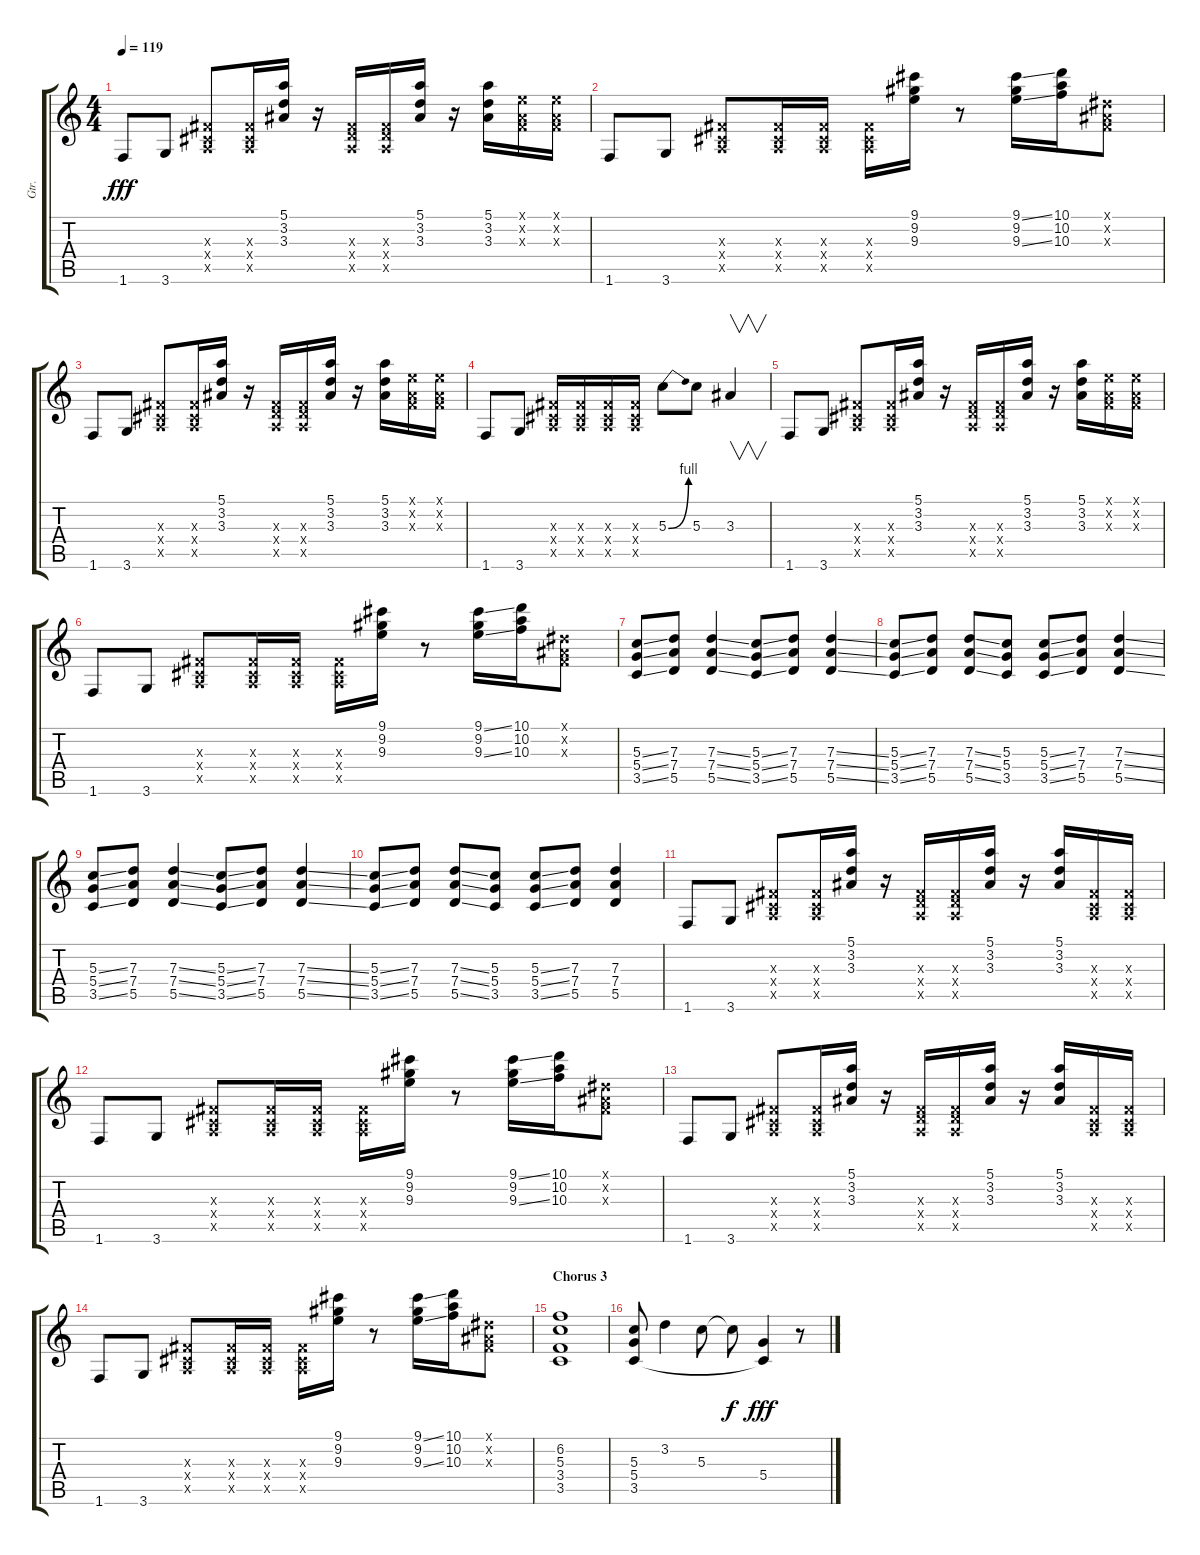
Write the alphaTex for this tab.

\track ("Gtr." "Gtr.") {instrument overdrivenguitar}
\staff {score tabs}
\tuning (E4 B3 G3 D3 A2 E2) {hide}
\ts (4 4)
\tempo 119
\clef g2
\ks c
1.6.8{dy fff} 3.6.8 (-1.3{x} -1.4{x} 0.5{x}).8 (-1.3{x} -1.4{x} 0.5{x}).16 (5.1 3.2 3.3).16 r.16 (-1.3{x} 0.4{x} 0.5{x}).16 (-1.3{x} 0.4{x} 0.5{x}).16 (5.1 3.2 3.3).16 r.16 (5.1 3.2 3.3).16 (0.1{x} -1.2{x} -1.3{x}).16 (0.1{x} -1.2{x} -1.3{x}).16 |
1.6.8 3.6.8 (-1.3{x} -1.4{x} 0.5{x}).8 (-1.3{x} -1.4{x} 0.5{x}).16 (-1.3{x} -1.4{x} 0.5{x}).16 (-1.3{x} -1.4{x} 0.5{x}).16 (9.1 9.2 9.3).16 r.8 (9.1{ss} 9.2 9.3{ss}).16 (10.1 10.2 10.3).16 (-1.1{x} -1.2{x} -1.3{x}).8 |
1.6.8 3.6.8 (-1.3{x} -1.4{x} 0.5{x}).8 (-1.3{x} -1.4{x} 0.5{x}).16 (5.1 3.2 3.3).16 r.16 (-1.3{x} 0.4{x} 0.5{x}).16 (-1.3{x} 0.4{x} 0.5{x}).16 (5.1 3.2 3.3).16 r.16 (5.1 3.2 3.3).16 (0.1{x} -1.2{x} -1.3{x}).16 (0.1{x} -1.2{x} -1.3{x}).16 |
1.6.8 3.6.8 (-1.3{x} -1.4{x} 0.5{x}).16 (-1.3{x} -1.4{x} 0.5{x}).16 (-1.3{x} -1.4{x} 0.5{x}).16 (-1.3{x} -1.4{x} 0.5{x}).16 5.3{be (bend 0 0 60 4)}.8 5.3.8 3.3.4{v} |
1.6.8 3.6.8 (-1.3{x} -1.4{x} 0.5{x}).8 (-1.3{x} -1.4{x} 0.5{x}).16 (5.1 3.2 3.3).16 r.16 (-1.3{x} 0.4{x} 0.5{x}).16 (-1.3{x} 0.4{x} 0.5{x}).16 (5.1 3.2 3.3).16 r.16 (5.1 3.2 3.3).16 (0.1{x} -1.2{x} -1.3{x}).16 (0.1{x} -1.2{x} -1.3{x}).16 |
1.6.8 3.6.8 (-1.3{x} -1.4{x} 0.5{x}).8 (-1.3{x} -1.4{x} 0.5{x}).16 (-1.3{x} -1.4{x} 0.5{x}).16 (-1.3{x} -1.4{x} 0.5{x}).16 (9.1 9.2 9.3).16 r.8 (9.1{ss} 9.2 9.3{ss}).16 (10.1 10.2 10.3).16 (-1.1{x} -1.2{x} -1.3{x}).8 |
(5.3{ss} 5.4{ss} 3.5{ss}).8 (7.3 7.4 5.5).8 (7.3{ss} 7.4{ss} 5.5{ss}).4 (5.3{ss} 5.4{ss} 3.5{ss}).8 (7.3 7.4 5.5).8 (7.3{ss} 7.4{ss} 5.5{ss}).4 |
(5.3{ss} 5.4{ss} 3.5{ss}).8 (7.3 7.4 5.5).8 (7.3{ss} 7.4{ss} 5.5{ss}).8 (5.3 5.4 3.5).8 (5.3{ss} 5.4{ss} 3.5{ss}).8 (7.3 7.4 5.5).8 (7.3{ss} 7.4{ss} 5.5{ss}).4 |
(5.3{ss} 5.4{ss} 3.5{ss}).8 (7.3 7.4 5.5).8 (7.3{ss} 7.4{ss} 5.5{ss}).4 (5.3{ss} 5.4{ss} 3.5{ss}).8 (7.3 7.4 5.5).8 (7.3{ss} 7.4{ss} 5.5{ss}).4 |
(5.3{ss} 5.4{ss} 3.5{ss}).8 (7.3 7.4 5.5).8 (7.3{ss} 7.4{ss} 5.5{ss}).8 (5.3 5.4 3.5).8 (5.3{ss} 5.4{ss} 3.5{ss}).8 (7.3 7.4 5.5).8 (7.3 7.4 5.5).4 |
1.6.8 3.6.8 (-1.3{x} -1.4{x} 0.5{x}).8 (-1.3{x} -1.4{x} 0.5{x}).16 (5.1 3.2 3.3).16 r.16 (-1.3{x} 0.4{x} 0.5{x}).16 (-1.3{x} 0.4{x} 0.5{x}).16 (5.1 3.2 3.3).16 r.16 (5.1 3.2 3.3).16 (-1.3{x} -1.4{x} 0.5{x}).16 (-1.3{x} -1.4{x} 0.5{x}).16 |
1.6.8 3.6.8 (-1.3{x} -1.4{x} 0.5{x}).8 (-1.3{x} -1.4{x} 0.5{x}).16 (-1.3{x} -1.4{x} 0.5{x}).16 (-1.3{x} -1.4{x} 0.5{x}).16 (9.1 9.2 9.3).16 r.8 (9.1{ss} 9.2 9.3{ss}).16 (10.1 10.2 10.3).16 (-1.1{x} -1.2{x} -1.3{x}).8 |
1.6.8 3.6.8 (-1.3{x} -1.4{x} 0.5{x}).8 (-1.3{x} -1.4{x} 0.5{x}).16 (5.1 3.2 3.3).16 r.16 (-1.3{x} 0.4{x} 0.5{x}).16 (-1.3{x} 0.4{x} 0.5{x}).16 (5.1 3.2 3.3).16 r.16 (5.1 3.2 3.3).16 (-1.3{x} -1.4{x} 0.5{x}).16 (-1.3{x} -1.4{x} 0.5{x}).16 |
1.6.8 3.6.8 (-1.3{x} -1.4{x} 0.5{x}).8 (-1.3{x} -1.4{x} 0.5{x}).16 (-1.3{x} -1.4{x} 0.5{x}).16 (-1.3{x} -1.4{x} 0.5{x}).16 (9.1 9.2 9.3).16 r.8 (9.1{ss} 9.2 9.3{ss}).16 (10.1 10.2 10.3).16 (-1.1{x} -1.2{x} -1.3{x}).8 |
\section ("" "Chorus 3")
(6.2 5.3 3.4 3.5).1 |
(5.3 5.4 3.5).8 3.2.4 5.3.8 5.3{t}.8{dy f} (5.4 3.5{t}).4{dy fff} r.8
